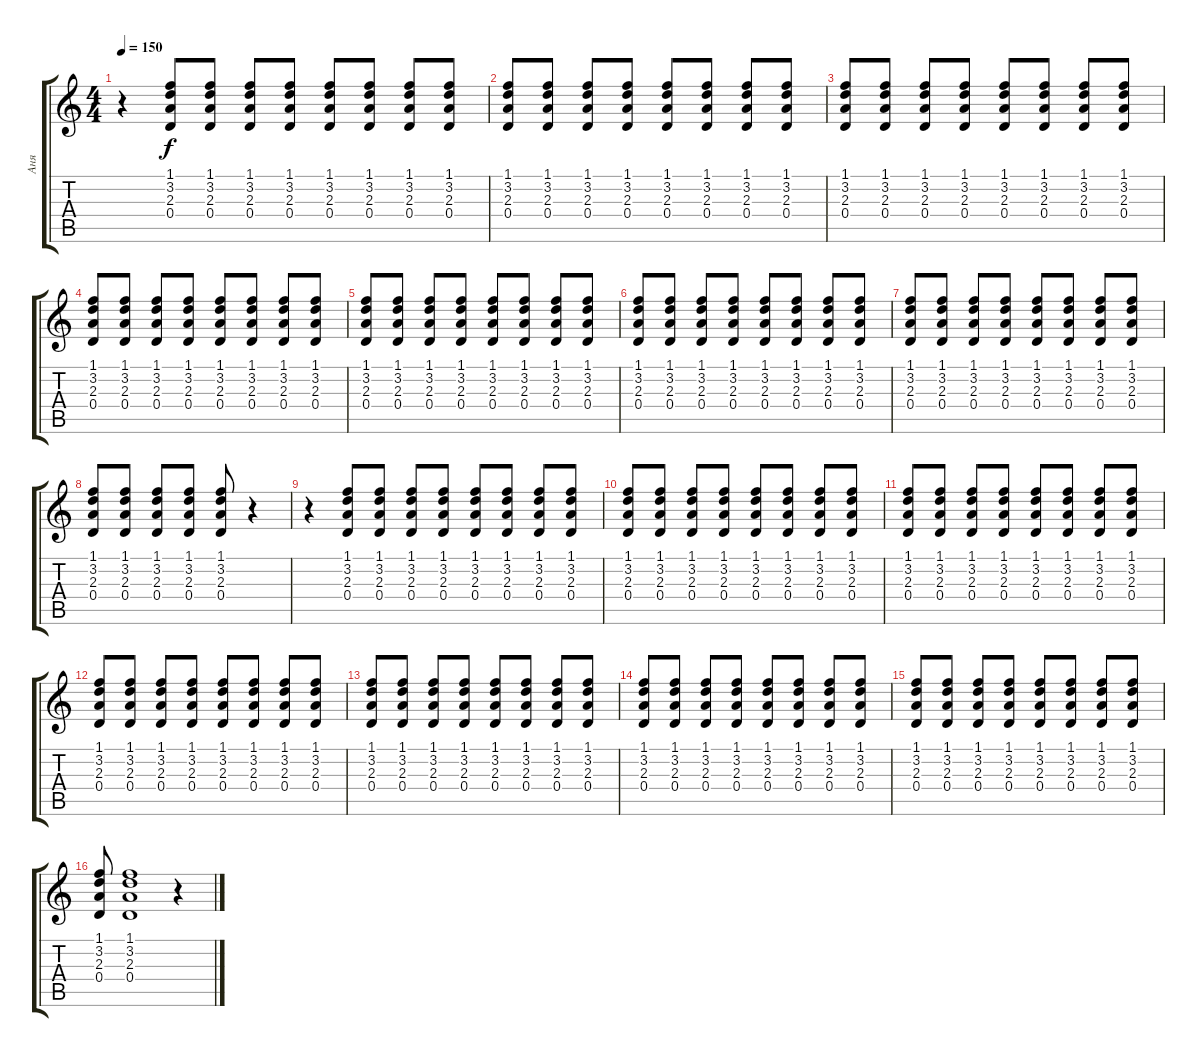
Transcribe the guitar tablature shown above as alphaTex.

\track ("Аня" "Аня") {instrument acousticguitarnylon}
\staff {score tabs}
\tuning (E4 B3 G3 D3 A2 E2) {hide}
\ts (4 4)
\tempo 150
\clef g2
\ks c
r.4{dy f} (1.1 3.2 2.3 0.4).8 (1.1 3.2 2.3 0.4).8 (1.1 3.2 2.3 0.4).8 (1.1 3.2 2.3 0.4).8 (1.1 3.2 2.3 0.4).8 (1.1 3.2 2.3 0.4).8 (1.1 3.2 2.3 0.4).8 (1.1 3.2 2.3 0.4).8 |
(1.1 3.2 2.3 0.4).8 (1.1 3.2 2.3 0.4).8 (1.1 3.2 2.3 0.4).8 (1.1 3.2 2.3 0.4).8 (1.1 3.2 2.3 0.4).8 (1.1 3.2 2.3 0.4).8 (1.1 3.2 2.3 0.4).8 (1.1 3.2 2.3 0.4).8 |
(1.1 3.2 2.3 0.4).8 (1.1 3.2 2.3 0.4).8 (1.1 3.2 2.3 0.4).8 (1.1 3.2 2.3 0.4).8 (1.1 3.2 2.3 0.4).8 (1.1 3.2 2.3 0.4).8 (1.1 3.2 2.3 0.4).8 (1.1 3.2 2.3 0.4).8 |
(1.1 3.2 2.3 0.4).8 (1.1 3.2 2.3 0.4).8 (1.1 3.2 2.3 0.4).8 (1.1 3.2 2.3 0.4).8 (1.1 3.2 2.3 0.4).8 (1.1 3.2 2.3 0.4).8 (1.1 3.2 2.3 0.4).8 (1.1 3.2 2.3 0.4).8 |
(1.1 3.2 2.3 0.4).8 (1.1 3.2 2.3 0.4).8 (1.1 3.2 2.3 0.4).8 (1.1 3.2 2.3 0.4).8 (1.1 3.2 2.3 0.4).8 (1.1 3.2 2.3 0.4).8 (1.1 3.2 2.3 0.4).8 (1.1 3.2 2.3 0.4).8 |
(1.1 3.2 2.3 0.4).8 (1.1 3.2 2.3 0.4).8 (1.1 3.2 2.3 0.4).8 (1.1 3.2 2.3 0.4).8 (1.1 3.2 2.3 0.4).8 (1.1 3.2 2.3 0.4).8 (1.1 3.2 2.3 0.4).8 (1.1 3.2 2.3 0.4).8 |
(1.1 3.2 2.3 0.4).8 (1.1 3.2 2.3 0.4).8 (1.1 3.2 2.3 0.4).8 (1.1 3.2 2.3 0.4).8 (1.1 3.2 2.3 0.4).8 (1.1 3.2 2.3 0.4).8 (1.1 3.2 2.3 0.4).8 (1.1 3.2 2.3 0.4).8 |
(1.1 3.2 2.3 0.4).8 (1.1 3.2 2.3 0.4).8 (1.1 3.2 2.3 0.4).8 (1.1 3.2 2.3 0.4).8 (1.1 3.2 2.3 0.4).8 r.4 |
r.4 (1.1 3.2 2.3 0.4).8 (1.1 3.2 2.3 0.4).8 (1.1 3.2 2.3 0.4).8 (1.1 3.2 2.3 0.4).8 (1.1 3.2 2.3 0.4).8 (1.1 3.2 2.3 0.4).8 (1.1 3.2 2.3 0.4).8 (1.1 3.2 2.3 0.4).8 |
(1.1 3.2 2.3 0.4).8 (1.1 3.2 2.3 0.4).8 (1.1 3.2 2.3 0.4).8 (1.1 3.2 2.3 0.4).8 (1.1 3.2 2.3 0.4).8 (1.1 3.2 2.3 0.4).8 (1.1 3.2 2.3 0.4).8 (1.1 3.2 2.3 0.4).8 |
(1.1 3.2 2.3 0.4).8 (1.1 3.2 2.3 0.4).8 (1.1 3.2 2.3 0.4).8 (1.1 3.2 2.3 0.4).8 (1.1 3.2 2.3 0.4).8 (1.1 3.2 2.3 0.4).8 (1.1 3.2 2.3 0.4).8 (1.1 3.2 2.3 0.4).8 |
(1.1 3.2 2.3 0.4).8 (1.1 3.2 2.3 0.4).8 (1.1 3.2 2.3 0.4).8 (1.1 3.2 2.3 0.4).8 (1.1 3.2 2.3 0.4).8 (1.1 3.2 2.3 0.4).8 (1.1 3.2 2.3 0.4).8 (1.1 3.2 2.3 0.4).8 |
(1.1 3.2 2.3 0.4).8 (1.1 3.2 2.3 0.4).8 (1.1 3.2 2.3 0.4).8 (1.1 3.2 2.3 0.4).8 (1.1 3.2 2.3 0.4).8 (1.1 3.2 2.3 0.4).8 (1.1 3.2 2.3 0.4).8 (1.1 3.2 2.3 0.4).8 |
(1.1 3.2 2.3 0.4).8 (1.1 3.2 2.3 0.4).8 (1.1 3.2 2.3 0.4).8 (1.1 3.2 2.3 0.4).8 (1.1 3.2 2.3 0.4).8 (1.1 3.2 2.3 0.4).8 (1.1 3.2 2.3 0.4).8 (1.1 3.2 2.3 0.4).8 |
(1.1 3.2 2.3 0.4).8 (1.1 3.2 2.3 0.4).8 (1.1 3.2 2.3 0.4).8 (1.1 3.2 2.3 0.4).8 (1.1 3.2 2.3 0.4).8 (1.1 3.2 2.3 0.4).8 (1.1 3.2 2.3 0.4).8 (1.1 3.2 2.3 0.4).8 |
(1.1 3.2 2.3 0.4).8 (1.1 3.2 2.3 0.4).1 r.4
